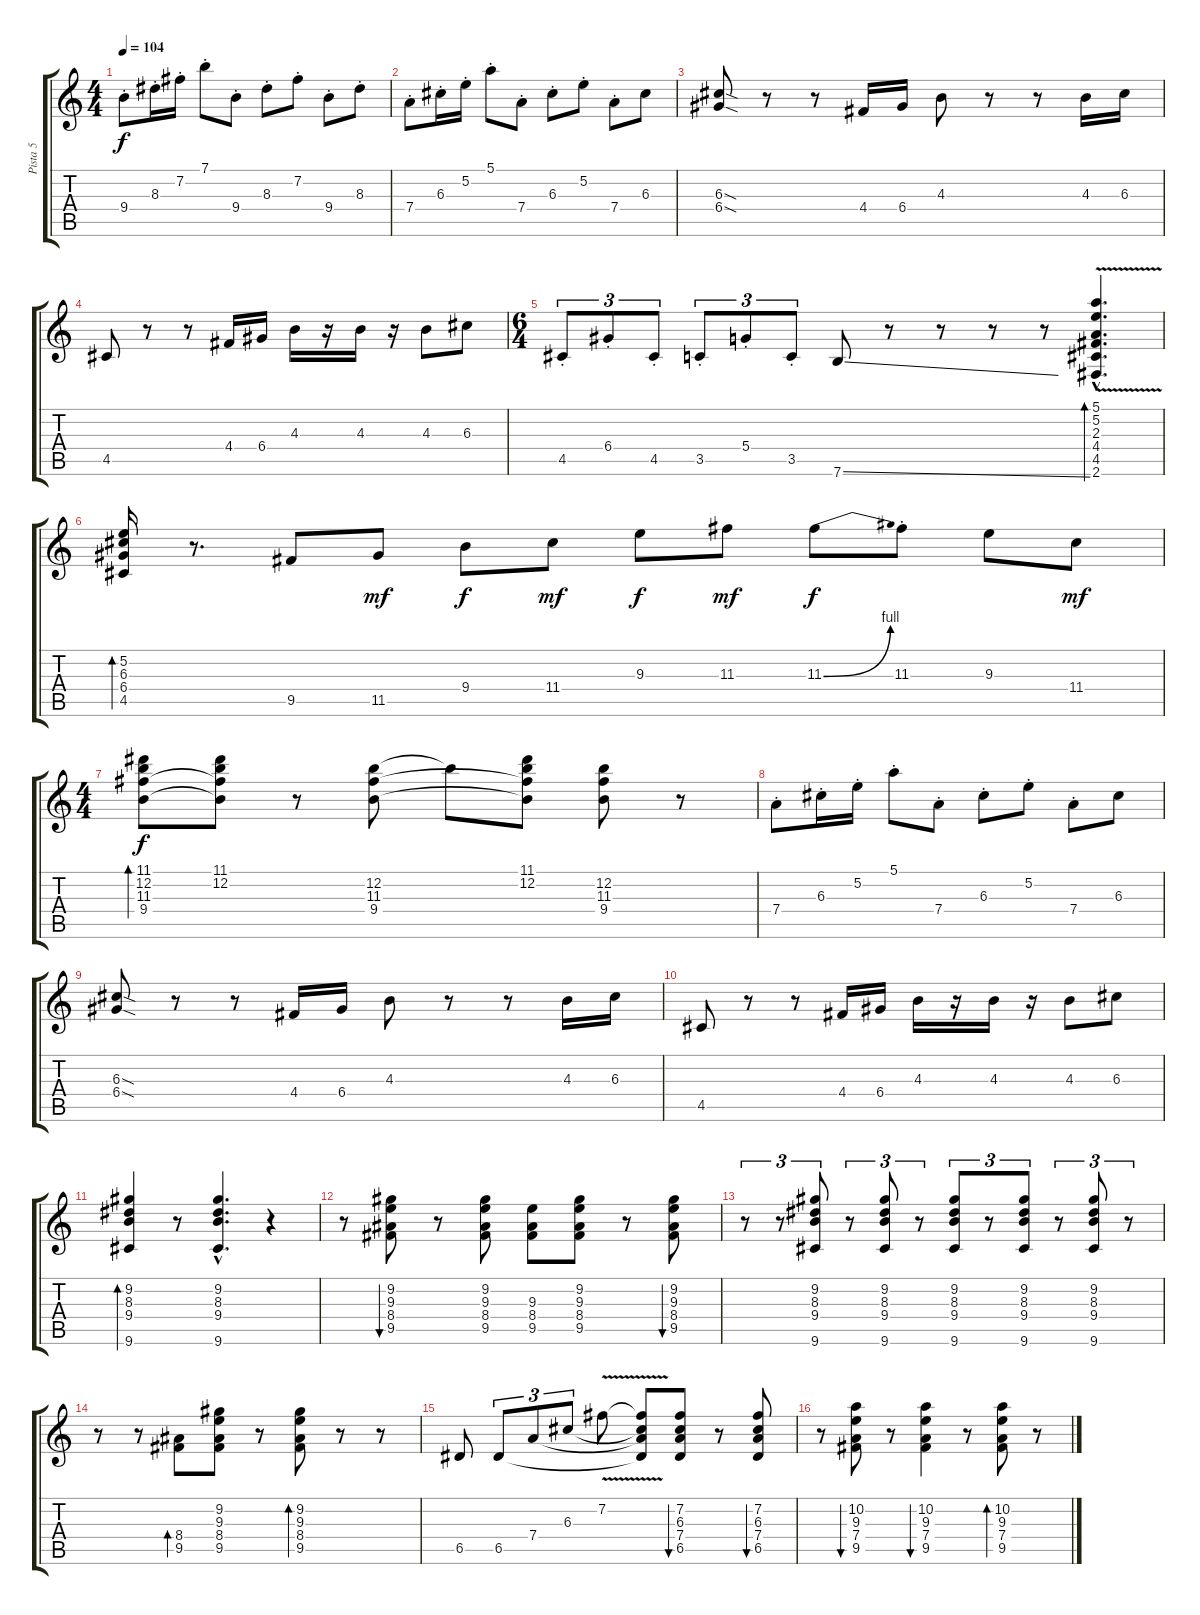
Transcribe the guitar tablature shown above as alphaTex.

\track ("Pista 5" "Pista 5") {instrument distortionguitar}
\staff {score tabs}
\tuning (E4 B3 G3 D3 A2 E2) {hide}
\ts (4 4)
\tempo 104
\clef g2
\ks c
9.4{st}.8{dy f} 8.3{st}.16 7.2{st}.16 7.1{st}.8 9.4{st}.8 8.3{st}.8 7.2{st}.8 9.4{st}.8 8.3{st}.8 |
7.4{st}.8 6.3{st}.16 5.2{st}.16 5.1{st}.8 7.4{st}.8 6.3{st}.8 5.2{st}.8 7.4{st}.8 6.3.8 |
(6.3{sod} 6.4{sod}).8 r.8 r.8 4.4.16 6.4.16 4.3.8 r.8 r.8 4.3.16 6.3.16 |
4.5.8 r.8 r.8 4.4.16 6.4.16 4.3.16 r.16 4.3.16 r.16 4.3.8 6.3.8 |
\ts (6 4)
4.5{st}.8{tu (3 2)} 6.4{st}.8{tu (3 2)} 4.5{st}.8{tu (3 2)} 3.5{st}.8{tu (3 2)} 5.4{st}.8{tu (3 2)} 3.5{st}.8{tu (3 2)} 7.6{ss}.8 r.8 r.8 r.8 r.8 (5.1{hac} 5.2{hac} 2.3{hac} 4.4{hac} 4.5{hac} 2.6{v hac}).4{d bd 60} |
(5.2 6.3 6.4 4.5).16{bd 30} r.8{d} 9.5.8 11.5.8{dy mf} 9.4.8{dy f} 11.4.8{dy mf} 9.3.8{dy f} 11.3.8{dy mf} 11.3{be (bend 0 0 60 4)}.8{dy f} 11.3{st}.8 9.3.8 11.4.8{dy mf} |
\ts (4 4)
(11.1 12.2 11.3 9.4).8{bd 120 dy f} (11.1 12.2 11.3{t} 9.4{t}).8 r.8 (12.2 11.3 9.4).8 12.2{t}.8 (11.1 12.2 11.3{t} 9.4{t}).8 (12.2 11.3 9.4).8 r.8 |
7.4{st}.8 6.3{st}.16 5.2{st}.16 5.1{st}.8 7.4{st}.8 6.3{st}.8 5.2{st}.8 7.4{st}.8 6.3.8 |
(6.3{sod} 6.4{sod}).8 r.8 r.8 4.4.16 6.4.16 4.3.8 r.8 r.8 4.3.16 6.3.16 |
4.5.8 r.8 r.8 4.4.16 6.4.16 4.3.16 r.16 4.3.16 r.16 4.3.8 6.3.8 |
(9.2 8.3 9.4 9.6).4{bd 60} r.8 (9.2{hac} 8.3{hac} 9.4{hac} 9.6{hac}).4{d} r.4 |
r.8 (9.2 9.3 8.4 9.5).8{bu 60} r.8 (9.2 9.3 8.4 9.5).8 (9.3 8.4 9.5).8 (9.2 9.3 8.4 9.5).8 r.8 (9.2 9.3 8.4 9.5).8{bu 60} |
r.8{tu (3 2)} r.8{tu (3 2)} (9.2 8.3 9.4 9.6).8{tu (3 2)} r.8{tu (3 2)} (9.2 8.3 9.4 9.6).8{tu (3 2)} r.8{tu (3 2)} (9.2 8.3 9.4 9.6).8{tu (3 2)} r.8{tu (3 2)} (9.2 8.3 9.4 9.6).8{tu (3 2)} r.8{tu (3 2)} (9.2 8.3 9.4 9.6).8{tu (3 2)} r.8{tu (3 2)} |
r.8 r.8 (8.4 9.5).8{bd 60} (9.2 9.3 8.4 9.5).8 r.8 (9.2 9.3 8.4 9.5).8{bd 60} r.8 r.8 |
6.5.8 6.5.8{tu (3 2)} 7.4.8{tu (3 2)} 6.3.8{tu (3 2)} 7.2{v}.8 (7.2{t} 6.3{t} 7.4{t} 6.5{t}).8 (7.2 6.3 7.4 6.5).8{bu 60} r.8 (7.2 6.3 7.4 6.5).8{bu 60} |
r.8 (10.2 9.3 7.4 9.5).8{bu 60} r.8 (10.2 9.3 7.4 9.5).4{bu 60} r.8 (10.2 9.3 7.4 9.5).8{bd 60} r.8
